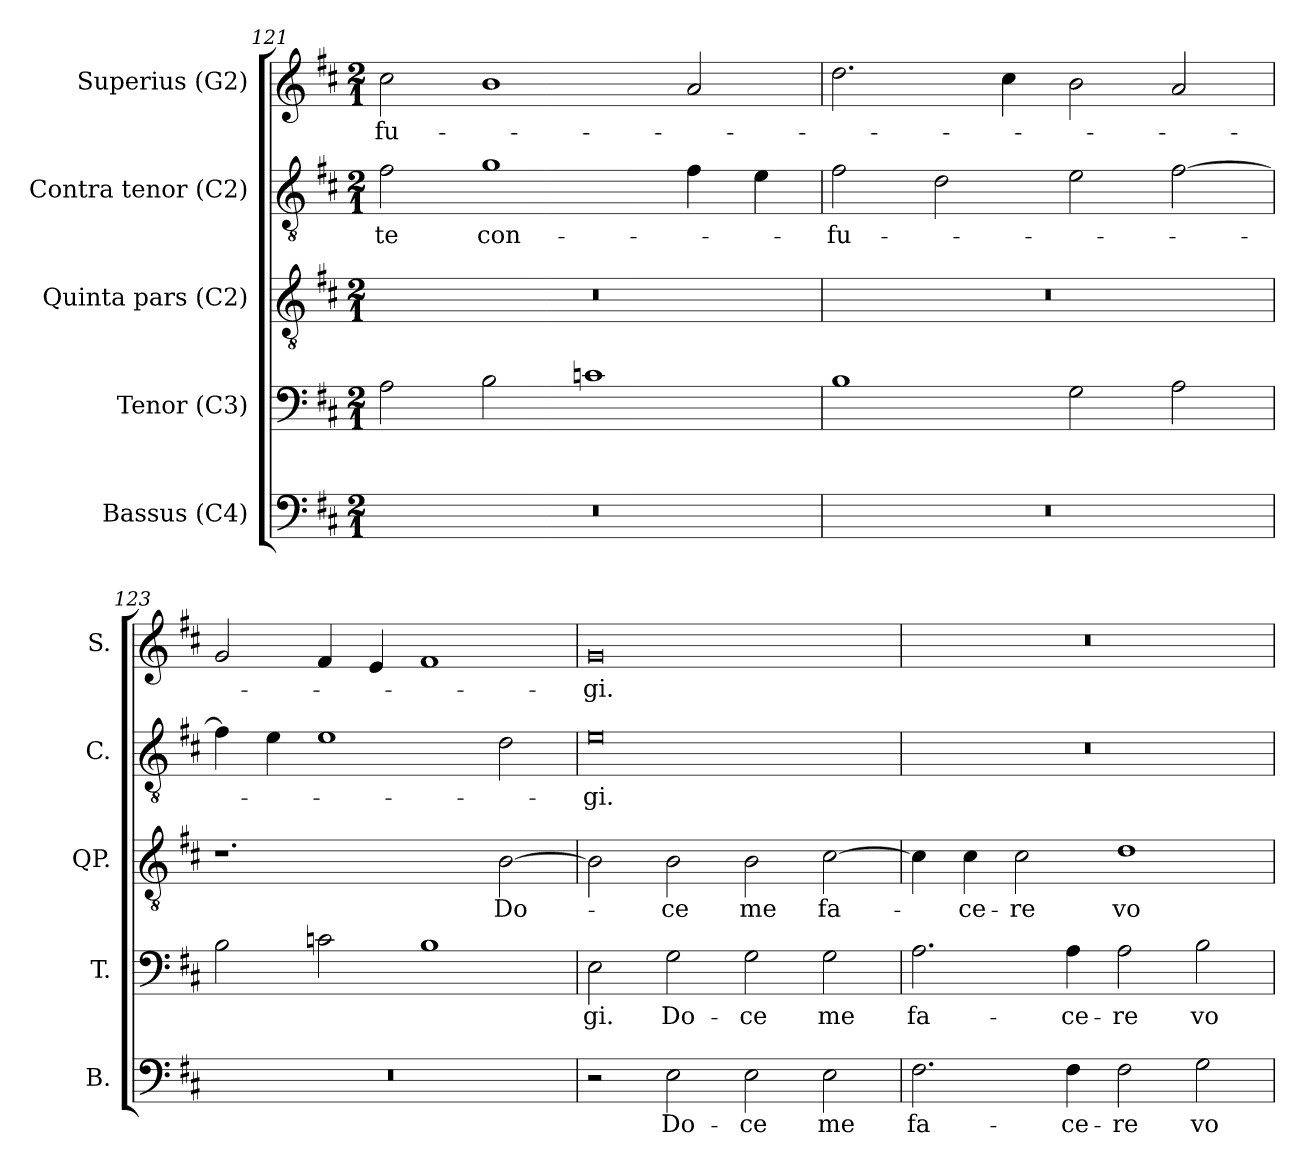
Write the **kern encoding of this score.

**kern	**text	**kern	**text	**kern	**text	**kern	**text	**kern	**text
*part5	*part5	*part4	*part4	*part3	*part3	*part2	*part2	*part1	*part1
*staff5	*staff5	*staff4	*staff4	*staff3	*staff3	*staff2	*staff2	*staff1	*staff1
*I"Bassus (C4)	*	*I"Tenor (C3)	*	*I"Quinta pars (C2)	*	*I"Contra tenor (C2)	*	*I"Superius (G2)	*
*I'B.	*	*I'T.	*	*I'QP.	*	*I'C.	*	*I'S.	*
*clefF4	*	*clefF4	*	*clefGv2	*	*clefGv2	*	*clefG2	*
*	*	*ITrd7c12	*	*ITrd7c12	*	*ITrd7c12	*	*	*
*k[f#c#]	*	*k[f#c#]	*	*k[f#c#]	*	*k[f#c#]	*	*k[f#c#]	*
*D:	*	*D:	*	*D:	*	*D:	*	*D:	*
*M2/1	*	*M2/1	*	*M2/1	*	*M2/1	*	*M2/1	*
=121	=121	=121	=121	=121	=121	=121	=121	=121	=121
!LO:N:vis=1	!	!	!	!LO:N:vis=1	!	!	!	!	!
!	!	!	!	!	!	!	!LO:LY:b:color=#000000	!	!
!	!	!	!	!	!	!	!	!	!LO:LY:b:color=#000000
0r	.	2AAi\	.	0r	.	2F#i\	te	2cc#i\	-fu-
!	!	!	!	!	!	!	!LO:LY:b:color=#000000	!	!
.	.	2BBi\	.	.	.	1Gi	con-	1bi	.
.	.	1Ci	.	.	.	.	.	.	.
.	.	.	.	.	.	4F#i\	.	2ai/	.
.	.	.	.	.	.	4Ei\	.	.	.
!!LO:LB:g=z
=122	=122	=122	=122	=122	=122	=122	=122	=122	=122
!LO:N:vis=1	!	!	!	!LO:N:vis=1	!	!	!	!	!
!	!	!	!	!	!	!	!LO:LY:b:color=#000000	!	!
0r	.	1BBi	.	0r	.	2F#i\	-fu-	2.ddi\	.
.	.	.	.	.	.	2Di\	.	.	.
.	.	.	.	.	.	.	.	4cc#i\	.
.	.	2GGi\	.	.	.	2Ei\	.	2bi\	.
.	.	2AAi\	.	.	.	[2F#i\	.	2ai/	.
=123	=123	=123	=123	=123	=123	=123	=123	=123	=123
!LO:N:vis=1	!	!	!	!	!	!	!	!	!
0r	.	2BBi\	.	1.r	.	4F#i\]	.	2gi/	.
.	.	.	.	.	.	4Ei\	.	.	.
.	.	2Ci\	.	.	.	1Ei	.	4f#i/	.
.	.	.	.	.	.	.	.	4ei/	.
.	.	1BBi	.	.	.	.	.	1f#i	.
!	!	!	!	!	!LO:LY:b:color=#000000	!	!	!	!
.	.	.	.	[2BBi\	Do-	2Di\	.	.	.
=124	=124	=124	=124	=124	=124	=124	=124	=124	=124
!	!	!	!LO:LY:b:color=#000000	!	!	!	!	!	!
!	!	!	!	!	!	!	!LO:LY:b:color=#000000	!	!
!	!	!	!	!	!	!	!	!	!LO:LY:b:color=#000000
2r	.	2EEi\	-gi.	2BBi\]	.	0Ei	-gi.	0gi	-gi.
!	!LO:LY:b:color=#000000	!	!	!	!	!	!	!	!
!	!	!	!LO:LY:b:color=#000000	!	!	!	!	!	!
!	!	!	!	!	!LO:LY:b:color=#000000	!	!	!	!
2Ei\	Do-	2GGi\	Do-	2BBi\	-ce	.	.	.	.
!	!LO:LY:b:color=#000000	!	!	!	!	!	!	!	!
!	!	!	!LO:LY:b:color=#000000	!	!	!	!	!	!
!	!	!	!	!	!LO:LY:b:color=#000000	!	!	!	!
2Ei\	-ce	2GGi\	-ce	2BBi\	me	.	.	.	.
!	!LO:LY:b:color=#000000	!	!	!	!	!	!	!	!
!	!	!	!LO:LY:b:color=#000000	!	!	!	!	!	!
!	!	!	!	!	!LO:LY:b:color=#000000	!	!	!	!
2Ei\	me	2GGi\	me	[2C#i\	fa-	.	.	.	.
=125	=125	=125	=125	=125	=125	=125	=125	=125	=125
!	!LO:LY:b:color=#000000	!	!	!	!	!	!	!	!
!	!	!	!LO:LY:b:color=#000000	!	!	!LO:N:vis=1	!	!LO:N:vis=1	!
2.F#i\	fa-	2.AAi\	fa-	4C#i\]	.	0r	.	0r	.
!	!	!	!	!	!LO:LY:b:color=#000000	!	!	!	!
.	.	.	.	4C#i\	-ce-	.	.	.	.
!	!	!	!	!	!LO:LY:b:color=#000000	!	!	!	!
.	.	.	.	2C#i\	-re	.	.	.	.
!	!LO:LY:b:color=#000000	!	!	!	!	!	!	!	!
!	!	!	!LO:LY:b:color=#000000	!	!	!	!	!	!
4F#i\	-ce-	4AAi\	-ce-	.	.	.	.	.	.
!	!LO:LY:b:color=#000000	!	!	!	!	!	!	!	!
!	!	!	!LO:LY:b:color=#000000	!	!	!	!	!	!
!	!	!	!	!	!LO:LY:b:color=#000000	!	!	!	!
2F#i\	-re	2AAi\	-re	1Di	vo-	.	.	.	.
!	!LO:LY:b:color=#000000	!	!	!	!	!	!	!	!
!	!	!	!LO:LY:b:color=#000000	!	!	!	!	!	!
2Gi\	vo-	2BBi\	vo-	.	.	.	.	.	.
=	=	=	=	=	=	=	=	=	=
*-	*-	*-	*-	*-	*-	*-	*-	*-	*-
